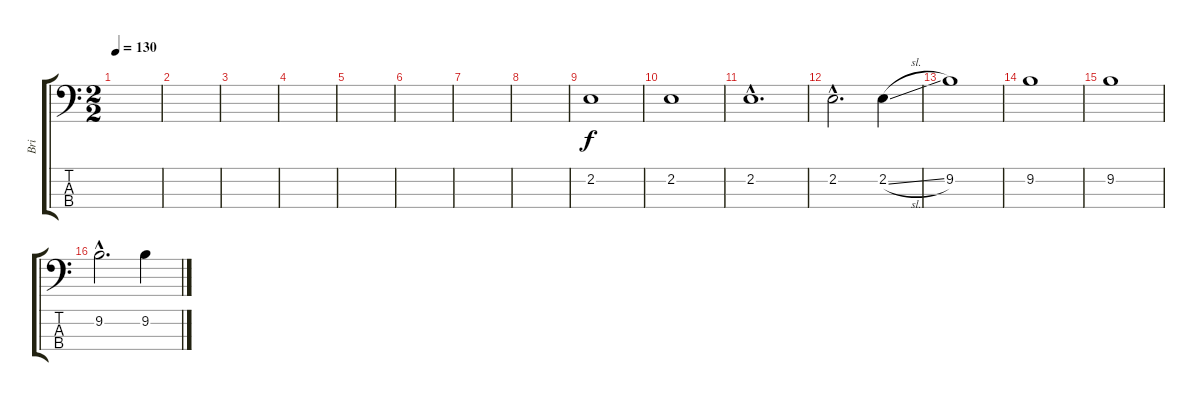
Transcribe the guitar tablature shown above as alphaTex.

\track ("Bri" "Bri") {instrument acousticbass}
\staff {score tabs}
\tuning (G2 D2 A1 E1) {hide}
\ts (2 2)
\tempo 130
\clef f4
\ks c
|
|
|
|
|
|
|
|
2.2.1 |
2.2.1 |
2.2{hac}.1{d} |
2.2{hac}.2{d} 2.2{sl}.4 |
9.2.1 |
9.2.1 |
9.2.1 |
9.2{hac}.2{d} 9.2{sl}.4
